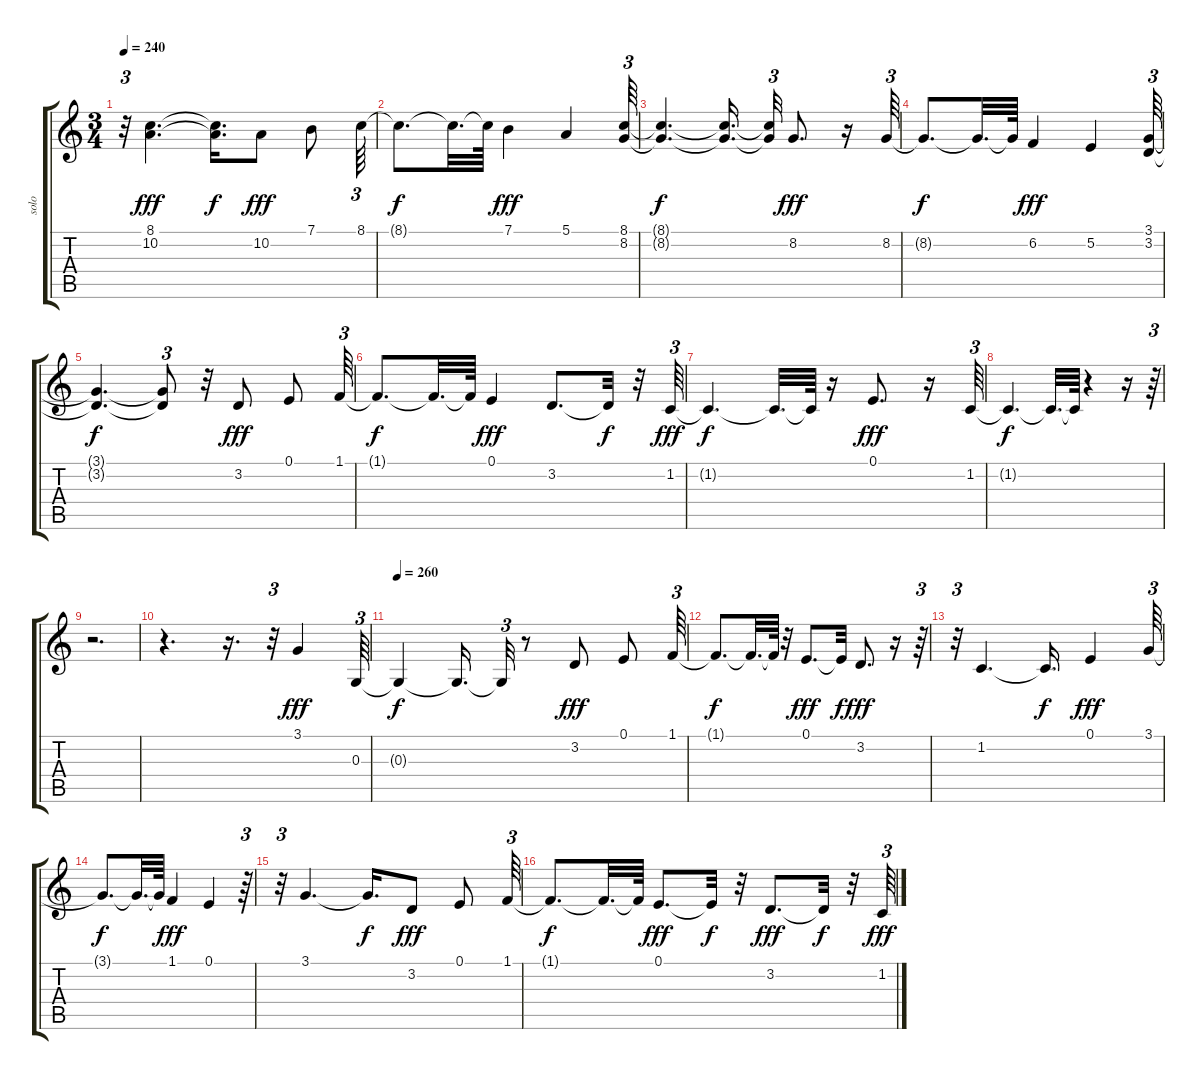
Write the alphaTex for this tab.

\track ("solo" "solo") {instrument tangoaccordion}
\staff {score tabs}
\tuning (E4 B3 G3 D3 A2 E2) {hide}
\ts (3 4)
\tempo 240
\clef g2
\ks c
r.32{tu (3 2) dy fff} (8.1 10.2).4{d balance 0} (8.1{t} 10.2{t}).16{d dy f} 10.2.8{dy fff} 7.1.8 8.1.64{tu (3 2)} |
8.1{t}.8{d dy f} 8.1{t}.32{d} 8.1{t}.64 7.1.4{dy fff} 5.1.4 (8.1 8.2).64{tu (3 2)} |
(8.1{t} 8.2{t}).4{d dy f} (8.1{t} 8.2{t}).16{d beam splitsecondary} (8.1{t} 8.2{t}).32{tu (3 2)} 8.2.8{d dy fff} r.16 8.2.64{tu (3 2)} |
8.2{t}.8{d dy f} 8.2{t}.32{d} 8.2{t}.64 6.2.4{dy fff} 5.2.4 (3.1 3.2).64{tu (3 2)} |
(3.1{t} 3.2{t}).4{d dy f} (3.1{t} 3.2{t}).8{tu (3 2)} r.32 3.2.8{dy fff} 0.1.8 1.1.64{tu (3 2)} |
1.1{t}.8{d dy f} 1.1{t}.32{d} 1.1{t}.64 0.1.4{dy fff} 3.2.8{d} 3.2{t}.32{dy f} r.32 1.2.64{tu (3 2) dy fff} |
1.2{t}.4{d dy f} 1.2{t}.32{d} 1.2{t}.64 r.16 0.1.8{d dy fff} r.16 1.2.64{tu (3 2)} |
1.2{t}.4{d dy f} 1.2{t}.32{d} 1.2{t}.64 r.4 r.16 r.64{tu (3 2)} |
r.2{d} |
r.4{d} r.16{d} r.32{tu (3 2)} 3.1.4{dy fff instrument pizzicatostrings} 0.3.64{tu (3 2)} |
\tempo 260
0.3{t}.4{dy f} 0.3{t}.16{d} 0.3{t}.32{tu (3 2)} r.8 3.2.8{dy fff balance 16} 0.1.8 1.1.64{tu (3 2)} |
1.1{t}.8{d dy f} 1.1{t}.32{d} 1.1{t}.64 r.32 0.1.8{d dy fff} 0.1{t}.32{dy f} 3.2.8{d dy fff} r.16 r.64{tu (3 2)} |
r.32{tu (3 2)} 1.2.4{d} 1.2{t}.16{d dy f} 0.1.4{dy fff} 3.1.64{tu (3 2)} |
3.1{t}.8{d dy f} 3.1{t}.32{d} 3.1{t}.64 1.1.4{dy fff} 0.1.4 r.64{tu (3 2)} |
r.32{tu (3 2)} 3.1.4{d} 3.1{t}.16{d dy f} 3.2.8{dy fff} 0.1.8 1.1.64{tu (3 2)} |
1.1{t}.8{d dy f} 1.1{t}.32{d} 1.1{t}.64 0.1.8{d dy fff} 0.1{t}.32{dy f} r.32 3.2.8{d dy fff} 3.2{t}.32{dy f} r.32 1.2.64{tu (3 2) dy fff}
